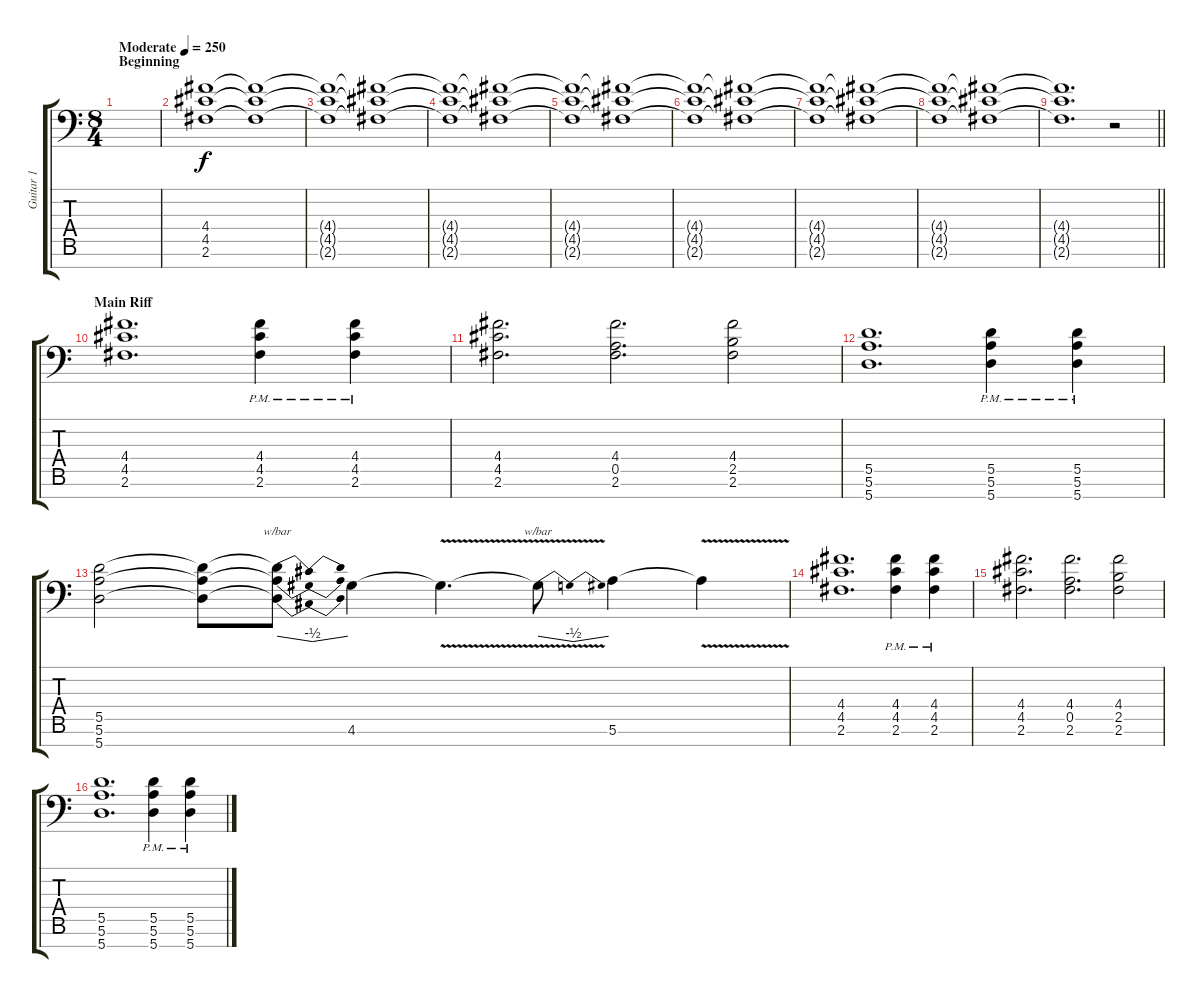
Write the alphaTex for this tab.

\track ("Guitar 1" "Guitar 1") {instrument overdrivenguitar}
\staff {score tabs}
\tuning (E4 B3 G3 D3 A2 E2 A1) {hide}
\ts (8 4)
\section ("" "Beginning")
\tempo (250 "Moderate")
\clef f4
\ks c
|
(4.4 4.5 2.6).1{volume 3} (4.4{t} 4.5{t} 2.6{t}).1 |
(4.4{t} 4.5{t} 2.6{t}).1 (4.4{t} 4.5{t} 2.6{t}).1 |
(4.4{t} 4.5{t} 2.6{t}).1{volume 6} (4.4{t} 4.5{t} 2.6{t}).1 |
(4.4{t} 4.5{t} 2.6{t}).1 (4.4{t} 4.5{t} 2.6{t}).1 |
(4.4{t} 4.5{t} 2.6{t}).1{volume 10} (4.4{t} 4.5{t} 2.6{t}).1 |
(4.4{t} 4.5{t} 2.6{t}).1 (4.4{t} 4.5{t} 2.6{t}).1 |
(4.4{t} 4.5{t} 2.6{t}).1{volume 14} (4.4{t} 4.5{t} 2.6{t}).1 |
\barLineRight lightlight
(4.4{t} 4.5{t} 2.6{t}).1{d} r.2 |
\section ("" "Main Riff")
(4.4 4.5 2.6).1{d} (4.4{pm} 4.5{pm} 2.6{pm}).4 (4.4{pm} 4.5{pm} 2.6{pm}).4 |
(4.4 4.5 2.6).2{d} (4.4 0.5 2.6).2{d} (4.4 2.5 2.6).2 |
(5.5 5.6 5.7).1{d} (5.5{pm} 5.6{pm} 5.7{pm}).4 (5.5{pm} 5.6{pm} 5.7{pm}).4 |
(5.5 5.6 5.7).2 (5.5{t} 5.6{t} 5.7{t}).8 (5.5{t} 5.6{t} 5.7{t}).8{tbe (dip default 0 0 30 -2 60 0)} 4.6.4 4.6{v t}.4{d} 4.6{t}.8{tbe (dip default 0 0 30 -2 60 0)} 5.6.4 5.6{v t}.4 |
(4.4 4.5 2.6).1{d} (4.4{pm} 4.5{pm} 2.6{pm}).4 (4.4{pm} 4.5{pm} 2.6{pm}).4 |
(4.4 4.5 2.6).2{d} (4.4 0.5 2.6).2{d} (4.4 2.5 2.6).2 |
(5.5 5.6 5.7).1{d} (5.5{pm} 5.6{pm} 5.7{pm}).4 (5.5{pm} 5.6{pm} 5.7{pm}).4
